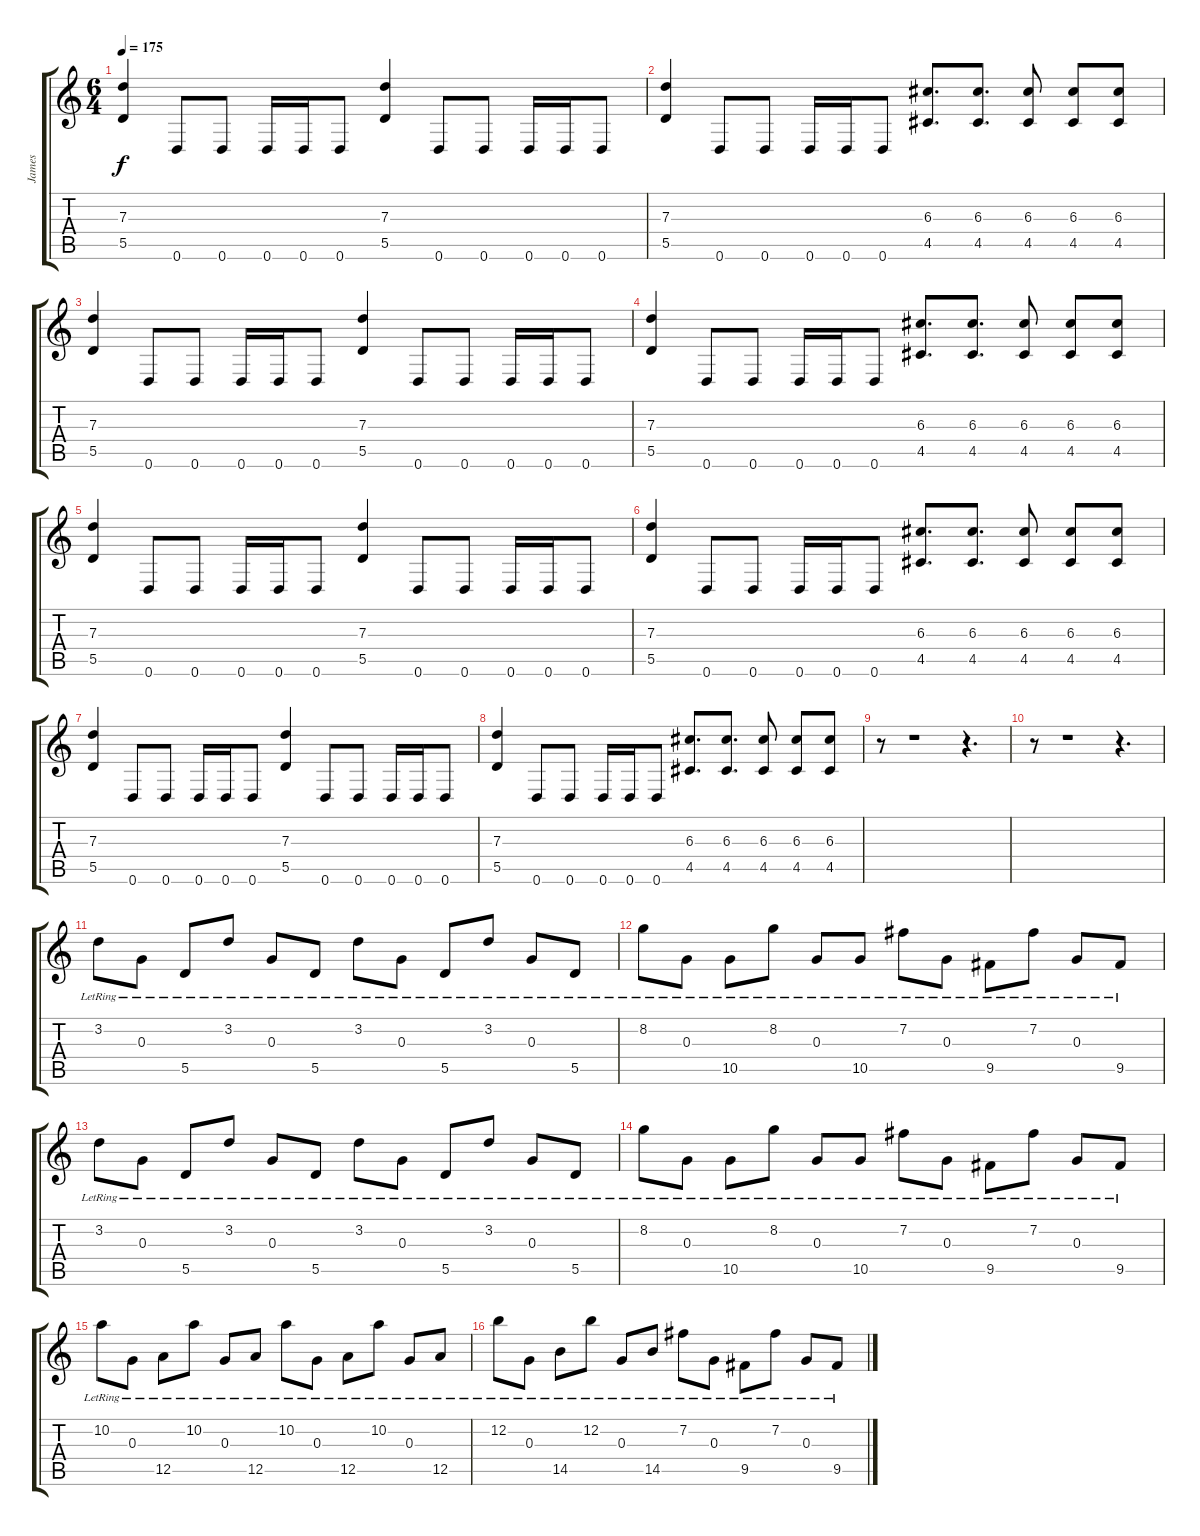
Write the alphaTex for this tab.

\track ("James" "James") {instrument overdrivenguitar}
\staff {score tabs}
\tuning (E4 B3 G3 D3 A2 D2) {hide}
\ts (6 4)
\tempo 175
\clef g2
\ks c
(7.3 5.5).4{dy f} 0.6.8 0.6.8 0.6.16 0.6.16 0.6.8 (7.3 5.5).4 0.6.8 0.6.8 0.6.16 0.6.16 0.6.8 |
(7.3 5.5).4 0.6.8 0.6.8 0.6.16 0.6.16 0.6.8 (6.3 4.5).8{d} (6.3 4.5).8{d} (6.3 4.5).8 (6.3 4.5).8 (6.3 4.5).8 |
(7.3 5.5).4 0.6.8 0.6.8 0.6.16 0.6.16 0.6.8 (7.3 5.5).4 0.6.8 0.6.8 0.6.16 0.6.16 0.6.8 |
(7.3 5.5).4 0.6.8 0.6.8 0.6.16 0.6.16 0.6.8 (6.3 4.5).8{d} (6.3 4.5).8{d} (6.3 4.5).8 (6.3 4.5).8 (6.3 4.5).8 |
(7.3 5.5).4 0.6.8 0.6.8 0.6.16 0.6.16 0.6.8 (7.3 5.5).4 0.6.8 0.6.8 0.6.16 0.6.16 0.6.8 |
(7.3 5.5).4 0.6.8 0.6.8 0.6.16 0.6.16 0.6.8 (6.3 4.5).8{d} (6.3 4.5).8{d} (6.3 4.5).8 (6.3 4.5).8 (6.3 4.5).8 |
(7.3 5.5).4 0.6.8 0.6.8 0.6.16 0.6.16 0.6.8 (7.3 5.5).4 0.6.8 0.6.8 0.6.16 0.6.16 0.6.8 |
(7.3 5.5).4 0.6.8 0.6.8 0.6.16 0.6.16 0.6.8 (6.3 4.5).8{d} (6.3 4.5).8{d} (6.3 4.5).8 (6.3 4.5).8 (6.3 4.5).8 |
r.8 r.1 r.4{d} |
r.8 r.1 r.4{d} |
3.2{lr}.8{instrument electricguitarjazz} 0.3{lr}.8 5.5{lr}.8 3.2{lr}.8 0.3{lr}.8 5.5{lr}.8 3.2{lr}.8 0.3{lr}.8 5.5{lr}.8 3.2{lr}.8 0.3{lr}.8 5.5{lr}.8 |
8.2{lr}.8 0.3{lr}.8 10.5{lr}.8 8.2{lr}.8 0.3{lr}.8 10.5{lr}.8 7.2{lr}.8 0.3{lr}.8 9.5{lr}.8 7.2{lr}.8 0.3{lr}.8 9.5{lr}.8 |
3.2{lr}.8 0.3{lr}.8 5.5{lr}.8 3.2{lr}.8 0.3{lr}.8 5.5{lr}.8 3.2{lr}.8 0.3{lr}.8 5.5{lr}.8 3.2{lr}.8 0.3{lr}.8 5.5{lr}.8 |
8.2{lr}.8 0.3{lr}.8 10.5{lr}.8 8.2{lr}.8 0.3{lr}.8 10.5{lr}.8 7.2{lr}.8 0.3{lr}.8 9.5{lr}.8 7.2{lr}.8 0.3{lr}.8 9.5{lr}.8 |
10.2{lr}.8 0.3{lr}.8 12.5{lr}.8 10.2{lr}.8 0.3{lr}.8 12.5{lr}.8 10.2{lr}.8 0.3{lr}.8 12.5{lr}.8 10.2{lr}.8 0.3{lr}.8 12.5{lr}.8 |
12.2{lr}.8 0.3{lr}.8 14.5{lr}.8 12.2{lr}.8 0.3{lr}.8 14.5{lr}.8 7.2{lr}.8 0.3{lr}.8 9.5{lr}.8 7.2{lr}.8 0.3{lr}.8 9.5{lr}.8
